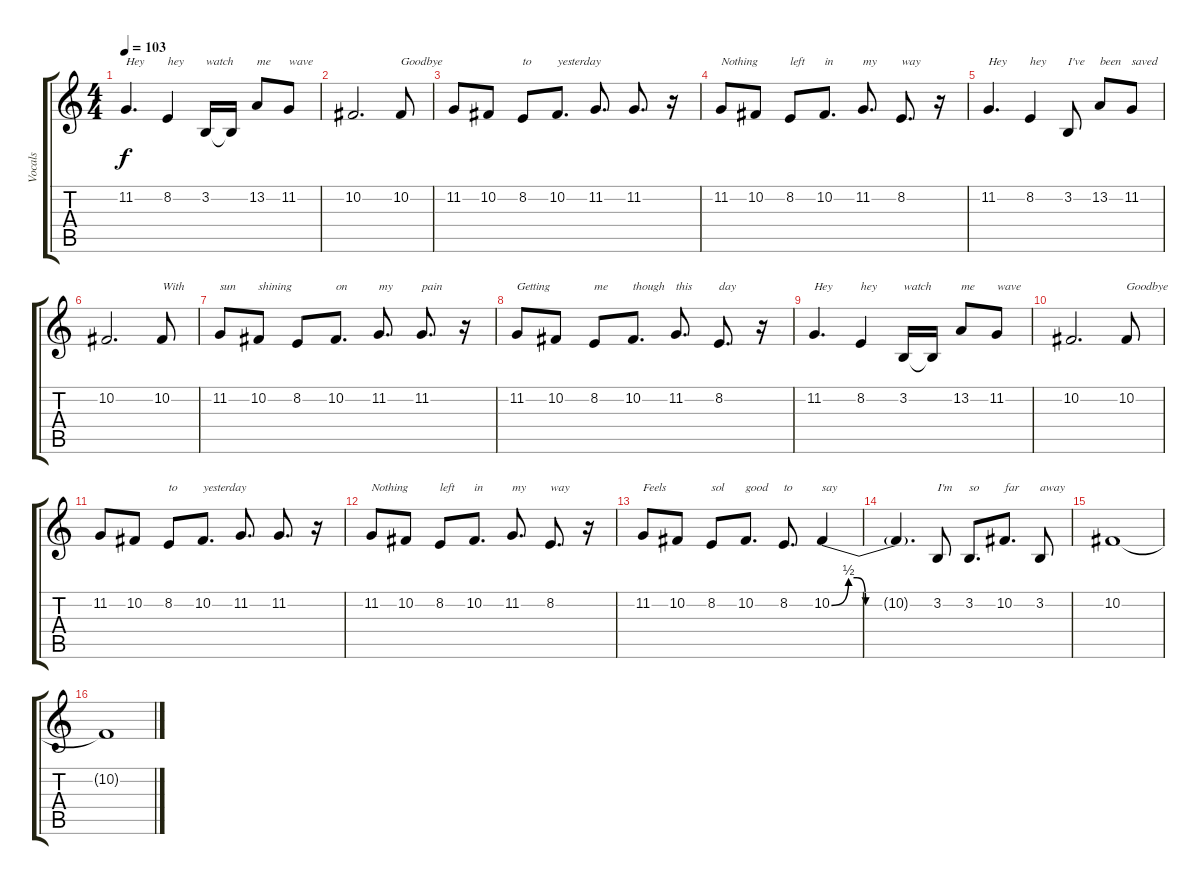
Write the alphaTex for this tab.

\track ("Vocals" "Vocals") {instrument frenchhorn}
\staff {score tabs}
\tuning (Db4 Ab3 E3 B2 Gb2 B1) {hide}
\ts (4 4)
\tempo 103
\clef g2
\ks c
11.2.4{d txt "Hey" dy f} 8.2.4{txt "hey"} 3.2.16{txt "watch"} 3.2{t}.16 13.2.8{txt "me"} 11.2.8{txt "wave"} |
10.2.2{d} 10.2.8{txt "Goodbye"} |
11.2.8 10.2.8 8.2.8{txt "to"} 10.2.8{d txt "yesterday"} 11.2.8{d} 11.2.8{d} r.16 |
11.2.8{txt "Nothing"} 10.2.8 8.2.8{txt "left"} 10.2.8{d txt "in"} 11.2.8{d txt "my"} 8.2.8{d txt "way"} r.16 |
11.2.4{d txt "Hey"} 8.2.4{txt "hey"} 3.2.8{txt "I've"} 13.2.8{txt "been"} 11.2.8{txt "saved"} |
10.2.2{d} 10.2.8{txt "With"} |
11.2.8{txt "sun"} 10.2.8{txt "shining"} 8.2.8 10.2.8{d txt "on"} 11.2.8{d txt "my"} 11.2.8{d txt "pain"} r.16 |
11.2.8{txt "Getting"} 10.2.8 8.2.8{txt "me"} 10.2.8{d txt "though"} 11.2.8{d txt "this"} 8.2.8{d txt "day"} r.16 |
11.2.4{d txt "Hey"} 8.2.4{txt "hey"} 3.2.16{txt "watch"} 3.2{t}.16 13.2.8{txt "me"} 11.2.8{txt "wave"} |
10.2.2{d} 10.2.8{txt "Goodbye"} |
11.2.8 10.2.8 8.2.8{txt "to"} 10.2.8{d txt "yesterday"} 11.2.8{d} 11.2.8{d} r.16 |
11.2.8{txt "Nothing"} 10.2.8 8.2.8{txt "left"} 10.2.8{d txt "in"} 11.2.8{d txt "my"} 8.2.8{d txt "way"} r.16 |
11.2.8{txt "Feels"} 10.2.8 8.2.8{txt "sol"} 10.2.8{d txt "good"} 8.2.8{d txt "to"} 10.2{be (custom 0 0 10 2 15 2 20 0 30 0 60 0)}.4{txt "say"} |
10.2{t}.4{d} 3.2.8{txt "I'm"} 3.2.8{d txt "so"} 10.2.8{d txt "far"} 3.2.8{txt "away"} |
10.2.1 |
10.2{t}.1
